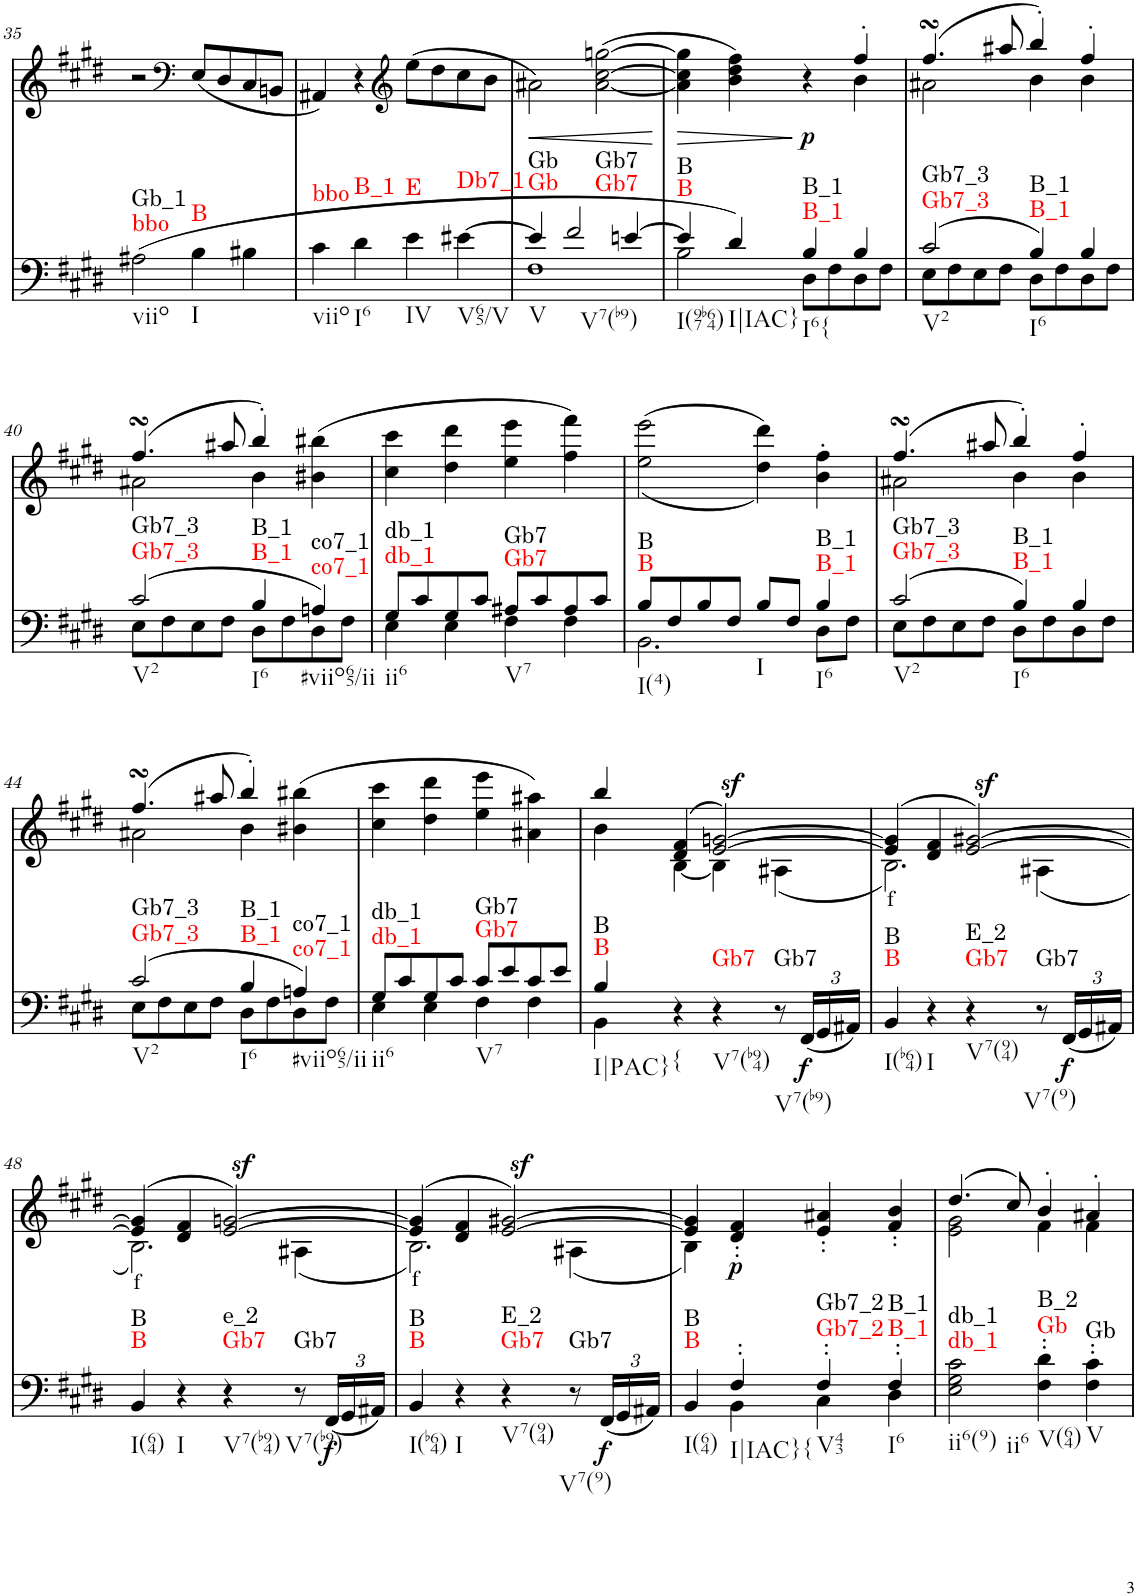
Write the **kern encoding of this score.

**kern	**dynam	**harte	**kern	**text	**dynam
*part2	*part2	*part2	*part1	*part1	*part1
*staff2	*staff2	*	*staff1	*staff1	*staff1
*I"piano	*	*	*I"piano	*	*
*I'Pno	*	*	*I'Pno	*	*
!!LO:PB:g=z
*clefF4	*	*	*clefG2	*	*
*k[f#c#g#d#]	*	*	*k[f#c#g#d#]	*	*
*E:	*	*	*E:	*	*
*M4/4	*	*	*M4/4	*	*
=35	=35	=35	=35	=35	=35
!	!	!LO:H:n=1:kt=bbo	!	!	!
!	!	!LO:H:n=2:kt=Gb_1	!	!	!
(2A#X\	.	N N	2r	.	.
*	*	*	*clefF4	*	*
!	!	!LO:H:kt=B	!	!	!
4B\	.	N	(8E/L	.	.
.	.	.	8D#/	.	.
4B#X\	.	.	8C#/	.	.
.	.	.	8BBn/J	.	.
=36	=36	=36	=36	=36	=36
!	!	!LO:H:kt=bbo	!	!	!
4c#\	.	N	4AA#X/)	.	.
!	!	!LO:H:kt=B_1	!	!	!
4d#\	.	N	4r	.	.
*	*	*	*clefG2	*	*
!	!	!LO:H:kt=E	!	!	!
4e\	.	N	(8ee\L	.	.
.	.	.	8dd#\	.	.
!	!	!LO:H:kt=Db7_1	!	!	!
[4e#X\	.	N	8cc#\	.	.
.	.	.	8b\J	.	.
=37	=37	=37	=37	=37	=37
*^	*	*	*	*	*
!	!	!	!LO:H:n=1:kt=Gb	!	!LO:LY:b	!LO:HP:b
!	!	!	!LO:H:n=2:kt=Gb	!	!	!
4e#/]	1F#	.	N N	2a#X\)	<	<
!	!	!	!LO:H:n=1:kt=Gb7	!	!	!
!	!	!	!LO:H:n=2:kt=Gb7	!	!	!
2f#/	.	.	N N	.	.	.
!	!	!	!	!	!LO:LY:b	!
.	.	.	.	([2a#\ [2cc#\ [>2ggn\	>	.
[4en/	.	.	.	.	.	.
*v	*v	*	*	*	*	*
.	.	.	.	.	[
=38	=38	=38	=38	=38	=38
*^	*	*	*	*	*
!	!	!	!LO:H:n=1:kt=B	!	!	!LO:HP:b
*	*	*	*	*^	*	*
!	!	!	!LO:H:n=2:kt=B	!	!	!	!
4e/]	2B\	.	N N	4a#\] 4cc#\] 4gg\]	2.ryy	.	>
4d#/)	.	.	.	4b\ 4dd#\ 4ff#\)	.	.	.
!	!	!	!LO:H:n=1:kt=B_1	!	!	!	!LO:DY:n=1:b
!	!	!	!LO:H:n=2:kt=B_1	!	!	!	!
4B/	8D#\L	.	N N	4r	.	.	] p
.	8F#\	.	.	.	.	.	.
!	!	!	!	!	!	!LO:LY:b	!
4B/	8D#\	.	.	4ff#'/	4b\	p	.
.	8F#\J	.	.	.	.	.	.
=39	=39	=39	=39	=39	=39	=39	=39
!	!	!	!LO:H:n=1:kt=Gb7_3	!	!	!	!
!	!	!	!LO:H:n=2:kt=Gb7_3	!	!	!	!
(2c#/	8E\L	.	N N	(4.ff#sSSS/	2a#X\	.	.
.	8F#\	.	.	.	.	.	.
.	8E\	.	.	.	.	.	.
.	8F#\J	.	.	8aa#X/	.	.	.
!	!	!	!LO:H:n=1:kt=B_1	!	!	!	!
!	!	!	!LO:H:n=2:kt=B_1	!	!	!	!
4B/)	8D#\L	.	N N	4bb'/)	4b\	.	.
.	8F#\	.	.	.	.	.	.
4B/	8D#\	.	.	4ff#'/	4b\	.	.
.	8F#\J	.	.	.	.	.	.
!!LO:LB:g=z	!!
=40	=40	=40	=40	=40	=40	=40	=40
!	!	!	!LO:H:n=1:kt=Gb7_3	!	!	!	!
!	!	!	!LO:H:n=2:kt=Gb7_3	!	!	!	!
(2c#/	8E\L	.	N N	(4.ff#sSSS/	2a#X\	.	.
.	8F#\	.	.	.	.	.	.
.	8E\	.	.	.	.	.	.
.	8F#\J	.	.	8aa#X/	.	.	.
!	!	!	!LO:H:n=1:kt=B_1	!	!	!	!
!	!	!	!LO:H:n=2:kt=B_1	!	!	!	!
4B/	8D#\L	.	N N	4bb'/)	4b\	.	.
.	8F#\	.	.	.	.	.	.
!	!	!	!LO:H:n=1:kt=co7_1	!	!	!	!
!	!	!	!LO:H:n=2:kt=co7_1	!	!	!	!
4An/)	8D#\	.	N N	4ryy	(>4b#X\ 4bb#X\	.	.
.	8F#\J	.	.	.	.	.	.
*	*	*	*	*v	*v	*	*
=41	=41	=41	=41	=41	=41	=41
!	!	!	!LO:H:n=1:kt=db_1	!	!	!
!	!	!	!LO:H:n=2:kt=db_1	!	!	!
8G#/L	4E\	.	N N	4cc#\ 4ccc#\	.	.
8c#/	.	.	.	.	.	.
8G#/	4E\	.	.	4dd#\ 4ddd#\	.	.
8c#/J	.	.	.	.	.	.
!	!	!	!LO:H:n=1:kt=Gb7	!	!	!
!	!	!	!LO:H:n=2:kt=Gb7	!	!	!
8A#X/L	4F#\	.	N N	4ee\ 4eee\	.	.
8c#/	.	.	.	.	.	.
8A#/	4F#\	.	.	4ff#\ 4fff#\)	.	.
8c#/J	.	.	.	.	.	.
=42	=42	=42	=42	=42	=42	=42
!	!	!	!LO:H:n=1:kt=B	!	!	!
!	!	!	!LO:H:n=2:kt=B	!	!	!
8B/L	2.BB\	.	N N	(<(2ee\ 2eee\	.	.
8F#/	.	.	.	.	.	.
8B/	.	.	.	.	.	.
8F#/J	.	.	.	.	.	.
8B/L	.	.	.	4dd#\ 4ddd#\))	.	.
8F#/J	.	.	.	.	.	.
!	!	!	!LO:H:n=1:kt=B_1	!	!	!
!	!	!	!LO:H:n=2:kt=B_1	!	!	!
4B/	8D#\L	.	N N	4b\' 4ff#\'	.	.
.	8F#\J	.	.	.	.	.
=43	=43	=43	=43	=43	=43	=43
*	*	*	*	*^	*	*
!	!	!	!LO:H:n=1:kt=Gb7_3	!	!	!	!
!	!	!	!LO:H:n=2:kt=Gb7_3	!	!	!	!
(2c#/	8E\L	.	N N	(4.ff#sSSS/	2a#X\	.	.
.	8F#\	.	.	.	.	.	.
.	8E\	.	.	.	.	.	.
.	8F#\J	.	.	8aa#X/	.	.	.
!	!	!	!LO:H:n=1:kt=B_1	!	!	!	!
!	!	!	!LO:H:n=2:kt=B_1	!	!	!	!
4B/)	8D#\L	.	N N	4bb'/)	4b\	.	.
.	8F#\	.	.	.	.	.	.
4B/	8D#\	.	.	4ff#'/	4b\	.	.
.	8F#\J	.	.	.	.	.	.
!!LO:LB:g=z	!!
=44	=44	=44	=44	=44	=44	=44	=44
!	!	!	!LO:H:n=1:kt=Gb7_3	!	!	!	!
!	!	!	!LO:H:n=2:kt=Gb7_3	!	!	!	!
(2c#/	8E\L	.	N N	(4.ff#sSSS/	2a#X\	.	.
.	8F#\	.	.	.	.	.	.
.	8E\	.	.	.	.	.	.
.	8F#\J	.	.	8aa#X/	.	.	.
!	!	!	!LO:H:n=1:kt=B_1	!	!	!	!
!	!	!	!LO:H:n=2:kt=B_1	!	!	!	!
4B/	8D#\L	.	N N	4bb'/)	4b\	.	.
.	8F#\	.	.	.	.	.	.
!	!	!	!LO:H:n=1:kt=co7_1	!	!	!	!
!	!	!	!LO:H:n=2:kt=co7_1	!	!	!	!
4An/)	8D#\	.	N N	(>4b#X\ 4bb#X\	4ryy	.	.
.	8F#\J	.	.	.	.	.	.
*	*	*	*	*v	*v	*	*
=45	=45	=45	=45	=45	=45	=45
!	!	!	!LO:H:n=1:kt=db_1	!	!	!
!	!	!	!LO:H:n=2:kt=db_1	!	!	!
8G#/L	4E\	.	N N	4cc#\ 4ccc#\	.	.
8c#/	.	.	.	.	.	.
8G#/	4E\	.	.	4dd#\ 4ddd#\	.	.
8c#/J	.	.	.	.	.	.
!	!	!	!LO:H:n=1:kt=Gb7	!	!	!
!	!	!	!LO:H:n=2:kt=Gb7	!	!	!
8c#/L	4F#\	.	N N	4ee\ 4eee\	.	.
8e/	.	.	.	.	.	.
8c#/	4F#\	.	.	4a#X\ 4aa#X\)	.	.
8e/J	.	.	.	.	.	.
=46	=46	=46	=46	=46	=46	=46
*	*	*	*	*^	*	*
!	!	!	!LO:H:n=1:kt=B	!	!	!	!
!	!	!	!LO:H:n=2:kt=B	!	!	!	!
4B/	4BB\	.	N N	4bb/	4b\	.	.
!	!	!	!LO:H:kt={	!	!	!	!
4r	2.ryy	.	N	(4d#/ 4f#/	[4B\	.	.
!	!	!	!LO:H:kt=Gb7	!	!	!	!LO:DY:a
4r	.	.	N	[2e/ [2gn/)	4B\]	.	sf
!	!	!	!LO:H:kt=Gb7	!	!	!	!
8r	.	.	N	.	(4A#X\	.	.
*Xbrackettup	*	*	*	*	*	*	*
!	!	!LO:DY:b	!	!	!	!	!
(<24FF#/LL	.	f	.	.	.	.	.
24GG#/	.	.	.	.	.	.	.
24AA#X/JJ)	.	.	.	.	.	.	.
*v	*v	*	*	*	*	*	*
=47	=47	=47	=47	=47	=47	=47
!	!	!LO:H:n=1:kt=B	!	!	!LO:LY:b	!
!	!	!LO:H:n=2:kt=B	!	!	!	!
4BB/	.	N N	(4e/] 4g/]	2.B\)	f	.
4r	.	.	4d#/ 4f#/	.	.	.
!	!	!LO:H:n=1:kt=Gb7	!	!	!	!LO:DY:a
!	!	!LO:H:n=2:kt=E_2	!	!	!	!
4r	.	N N	[2e/ [2g#X/)	.	.	sf
!	!	!LO:H:kt=Gb7	!	!	!	!
8r	.	N	.	(4A#X\	.	.
!	!LO:DY:b	!	!	!	!	!
(24FF#/LL	f	.	.	.	.	.
24GG#/	.	.	.	.	.	.
24AA#X/JJ)	.	.	.	.	.	.
!!LO:LB:g=z	!!
=48	=48	=48	=48	=48	=48	=48
!	!	!LO:H:n=1:kt=B	!	!	!LO:LY:b	!
!	!	!LO:H:n=2:kt=B	!	!	!	!
4BB/	.	N N	(4e/] 4g#/]	2.B\)	f	.
4r	.	.	4d#/ 4f#/	.	.	.
!	!	!LO:H:n=1:kt=Gb7	!	!	!	!LO:DY:a
!	!	!LO:H:n=2:kt=e_2	!	!	!	!
4r	.	N N	[2e/ [2gn/)	.	.	sf
!	!	!LO:H:kt=Gb7	!	!	!	!
8r	.	N	.	(4A#X\	.	.
!	!LO:DY:b	!	!	!	!	!
(24FF#/LL	f	.	.	.	.	.
24GG#/	.	.	.	.	.	.
24AA#X/JJ)	.	.	.	.	.	.
=49	=49	=49	=49	=49	=49	=49
!	!	!LO:H:n=1:kt=B	!	!	!LO:LY:b	!
!	!	!LO:H:n=2:kt=B	!	!	!	!
4BB/	.	N N	(4e/] 4g/]	2.B\)	f	.
4r	.	.	4d#/ 4f#/	.	.	.
!	!	!LO:H:n=1:kt=Gb7	!	!	!	!LO:DY:a
!	!	!LO:H:n=2:kt=E_2	!	!	!	!
4r	.	N N	[2e/ [2g#X/)	.	.	sf
!	!	!LO:H:kt=Gb7	!	!	!	!
8r	.	N	.	(4A#X\	.	.
!	!LO:DY:b	!	!	!	!	!
(24FF#/LL	f	.	.	.	.	.
24GG#/	.	.	.	.	.	.
24AA#X/JJ)	.	.	.	.	.	.
=50	=50	=50	=50	=50	=50	=50
*^	*	*	*	*	*	*
!	!	!	!LO:H:n=1:kt=B	!	!	!LO:LY:b	!
!	!	!	!LO:H:n=2:kt=B	!	!	!	!
4BB/	4ryy	.	N N	4e/] 4g#/]	4B\)	f	.
!	!	!	!	!	!	!	!LO:DY:b
4F#''/	4BB\	.	.	4d#/' 4f#/'	2.ryy	.	p
!	!	!	!LO:H:n=1:kt=Gb7_2	!	!	!	!
!	!	!	!LO:H:n=2:kt=Gb7_2	!	!	!	!
4F#''/	4C#\	.	N N	4e/' 4a#X/'	.	.	.
!	!	!	!LO:H:n=1:kt=B_1	!	!	!	!
!	!	!	!LO:H:n=2:kt=B_1	!	!	!	!
4F#''/	4D#\	.	N N	4f#/' 4b/'	.	.	.
=51	=51	=51	=51	=51	=51	=51	=51
!	!	!	!LO:H:n=1:kt=db_1	!	!	!	!
!	!	!	!LO:H:n=2:kt=db_1	!	!	!	!
*v	*v	*	*	*	*	*	*
2E\ 2G#\ 2c#\	.	N N	(4.dd#/	2e\ 2g#\	.	.
.	.	.	8cc#/)	.	.	.
!	!	!LO:H:n=1:kt=Gb	!	!	!	!
!	!	!LO:H:n=2:kt=B_2	!	!	!	!
4F#\' 4d#\'	.	N N	4b'/	4f#\	.	.
!	!	!LO:H:kt=Gb	!	!	!	!
4F#\' 4c#\'	.	N	4a#X'/	4f#\	.	.
*	*	*	*v	*v	*	*
=	=	=	=	=	=
*-	*-	*-	*-	*-	*-
